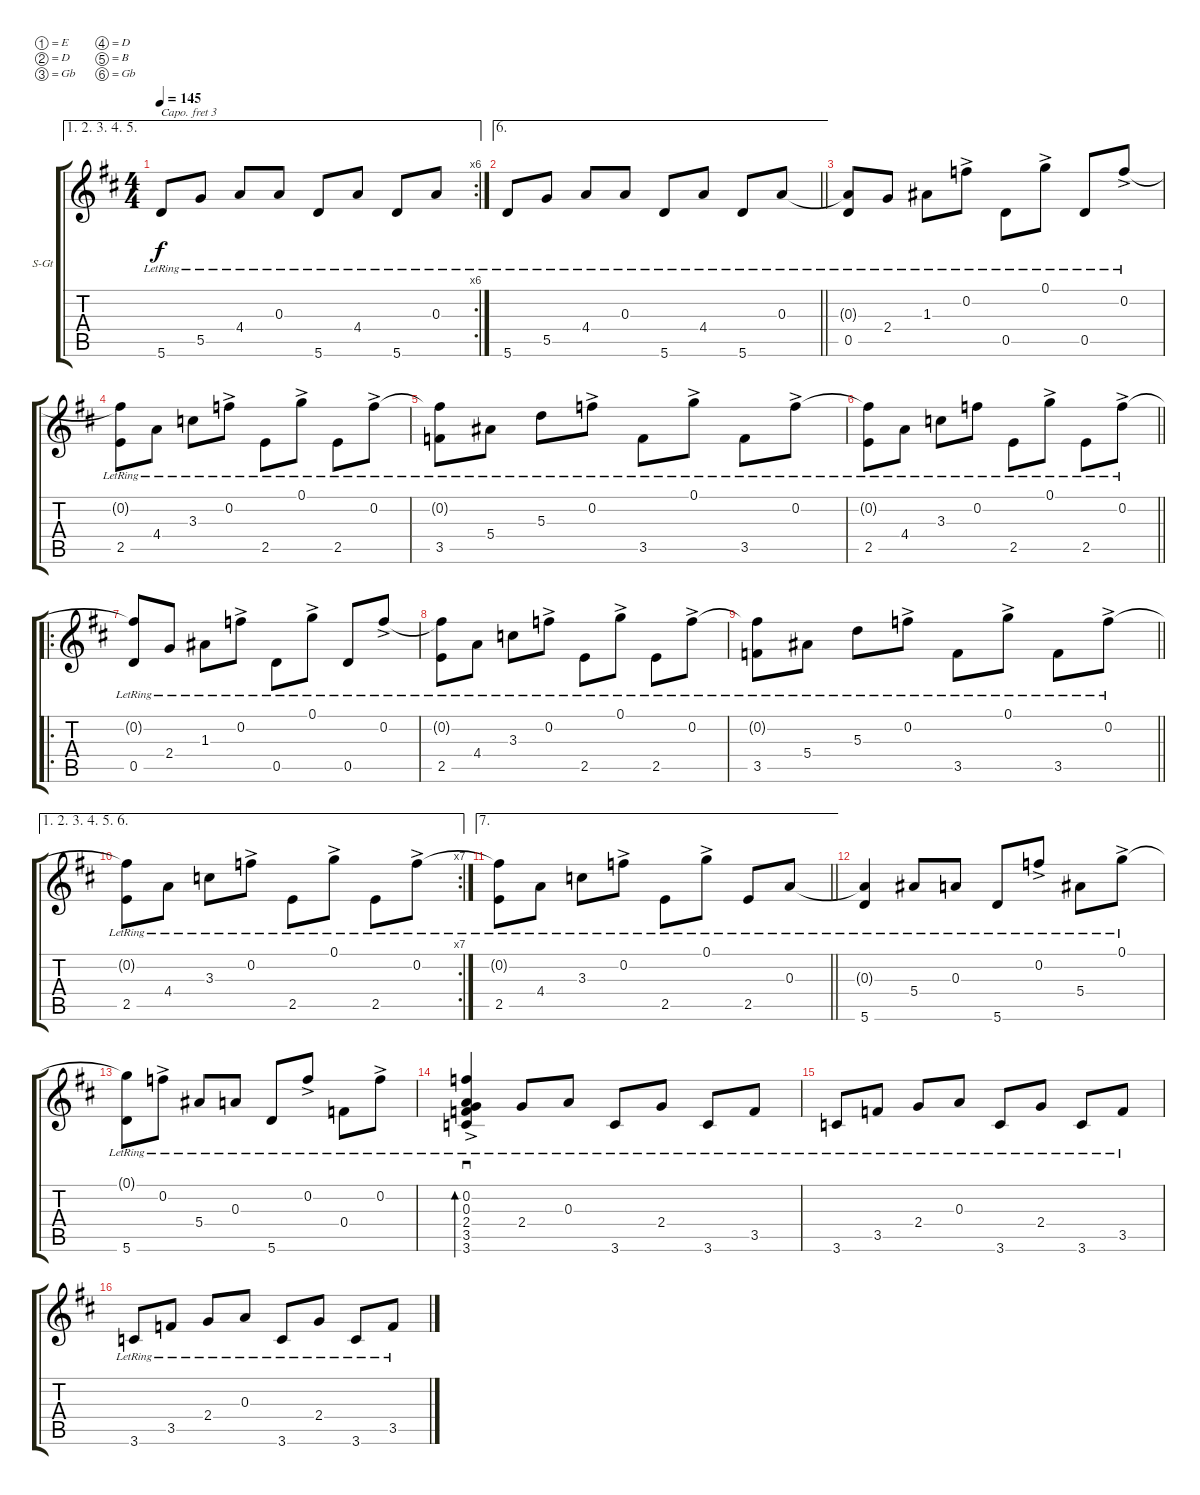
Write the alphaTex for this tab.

\bracketExtendMode groupsimilarinstruments
\firstSystemTrackNameOrientation horizontal
\otherSystemsTrackNameOrientation horizontal
\track ("Steel String Acoustic Guitar" "S-Gt") {instrument acousticguitarsteel}
\staff {score tabs}
\capo 3
\tuning (E4 D4 Gb3 D3 B2 Gb2)
\ae (1 2 3 4 5)
\rc 6
\ts (4 4)
\tempo 145
\clef g2
\ks d
5.6{lr}.8{dy f} 5.5{lr}.8 4.4{lr}.8 0.3{lr}.8 5.6{lr}.8 4.4{lr}.8 5.6{lr}.8 0.3{lr}.8 |
\ae 6
\barLineRight lightlight
5.6{lr}.8 5.5{lr}.8 4.4{lr}.8 0.3{lr}.8 5.6{lr}.8 4.4{lr}.8 5.6{lr}.8 0.3{lr}.8 |
(0.3{lr t} 0.5{lr}).8 2.4{lr}.8 1.3{lr}.8 0.2{ac lr}.8 0.5{lr}.8 0.1{ac lr}.8 0.5{lr}.8 0.2{ac lr}.8 |
(0.2{lr t} 2.5{lr}).8 4.4{lr}.8 3.3{lr}.8 0.2{ac lr}.8 2.5{lr}.8 0.1{ac lr}.8 2.5{lr}.8 0.2{ac lr}.8 |
(0.2{lr t} 3.5{lr}).8 5.4{lr}.8 5.3{lr}.8 0.2{ac lr}.8 3.5{lr}.8 0.1{ac lr}.8 3.5{lr}.8 0.2{ac lr}.8 |
\barLineRight lightlight
(0.2{lr t} 2.5{lr}).8 4.4{lr}.8 3.3{lr}.8 0.2{lr}.8 2.5{lr}.8 0.1{ac lr}.8 2.5{lr}.8 0.2{ac lr}.8 |
\ro
(0.2{lr t} 0.5{lr}).8 2.4{lr}.8 1.3{lr}.8 0.2{ac lr}.8 0.5{lr}.8 0.1{ac lr}.8 0.5{lr}.8 0.2{ac lr}.8 |
(0.2{lr t} 2.5{lr}).8 4.4{lr}.8 3.3{lr}.8 0.2{ac lr}.8 2.5{lr}.8 0.1{ac lr}.8 2.5{lr}.8 0.2{ac lr}.8 |
\barLineRight lightlight
(0.2{lr t} 3.5{lr}).8 5.4{lr}.8 5.3{lr}.8 0.2{ac lr}.8 3.5{lr}.8 0.1{ac lr}.8 3.5{lr}.8 0.2{ac lr}.8 |
\ae (1 2 3 4 5 6)
\rc 7
(0.2{lr t} 2.5{lr}).8 4.4{lr}.8 3.3{lr}.8 0.2{ac lr}.8 2.5{lr}.8 0.1{ac lr}.8 2.5{lr}.8 0.2{ac lr}.8 |
\ae 7
\barLineRight lightlight
(0.2{lr t} 2.5{lr}).8 4.4{lr}.8 3.3{lr}.8 0.2{ac lr}.8 2.5{lr}.8 0.1{ac lr}.8 2.5{lr}.8 0.3{lr}.8 |
(0.3{lr t} 5.6{lr}).4 5.4{lr}.8 0.3{lr}.8 5.6{lr}.8 0.2{ac lr}.8 5.4{lr}.8 0.1{ac lr}.8 |
(0.1{lr t} 5.6{lr}).8 0.2{ac lr}.8 5.4{lr}.8 0.3{lr}.8 5.6{lr}.8 0.2{ac lr}.8 0.4{lr}.8 0.2{ac lr}.8 |
(0.2{ac lr} 0.3{ac lr} 2.4{ac lr} 3.5{ac lr} 3.6{ac lr}).4{sd bd 30} 2.4{lr}.8 0.3{lr}.8 3.6{lr}.8 2.4{lr}.8 3.6{lr}.8 3.5{lr}.8 |
3.6{lr}.8 3.5{lr}.8 2.4{lr}.8 0.3{lr}.8 3.6{lr}.8 2.4{lr}.8 3.6{lr}.8 3.5{lr}.8 |
3.6{lr}.8 3.5{lr}.8 2.4{lr}.8 0.3{lr}.8 3.6{lr}.8 2.4{lr}.8 3.6{lr}.8 3.5{lr}.8
